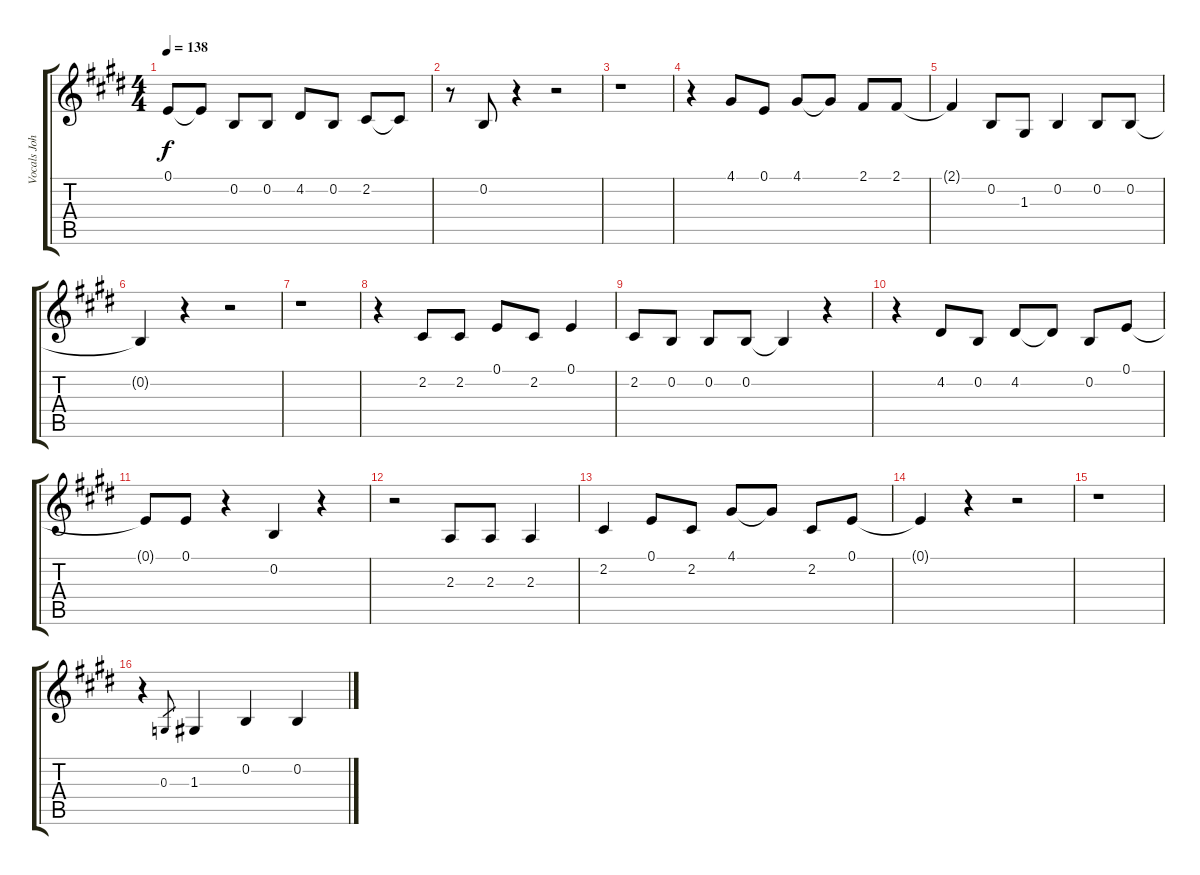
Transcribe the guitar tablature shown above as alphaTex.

\track ("Vocals John Fogerty" "Vocals Joh") {instrument tenorsax}
\staff {score tabs}
\tuning (E4 B3 G3 D3 A2 E2) {hide}
\ts (4 4)
\tempo 138
\clef g2
\ks e
0.1.8{dy f} 0.1{t}.8 0.2.8 0.2.8 4.2.8 0.2.8 2.2.8 2.2{t}.8 |
r.8 0.2.8 r.4 r.2 |
r.1 |
r.4 4.1.8 0.1.8 4.1.8 4.1{t}.8 2.1.8 2.1.8 |
2.1{t}.4 0.2.8 1.3.8 0.2.4 0.2.8 0.2.8 |
0.2{t}.4 r.4 r.2 |
r.1 |
r.4 2.2.8 2.2.8 0.1.8 2.2.8 0.1.4 |
2.2.8 0.2.8 0.2.8 0.2.8 0.2{t}.4 r.4 |
r.4 4.2.8 0.2.8 4.2.8 4.2{t}.8 0.2.8 0.1.8 |
0.1{t}.8 0.1.8 r.4 0.2.4 r.4 |
r.2 2.3.8 2.3.8 2.3.4 |
2.2.4 0.1.8 2.2.8 4.1.8 4.1{t}.8 2.2.8 0.1.8 |
0.1{t}.4 r.4 r.2 |
r.1 |
r.4 0.3.8{gr} 1.3.4 0.2.4 0.2.4
